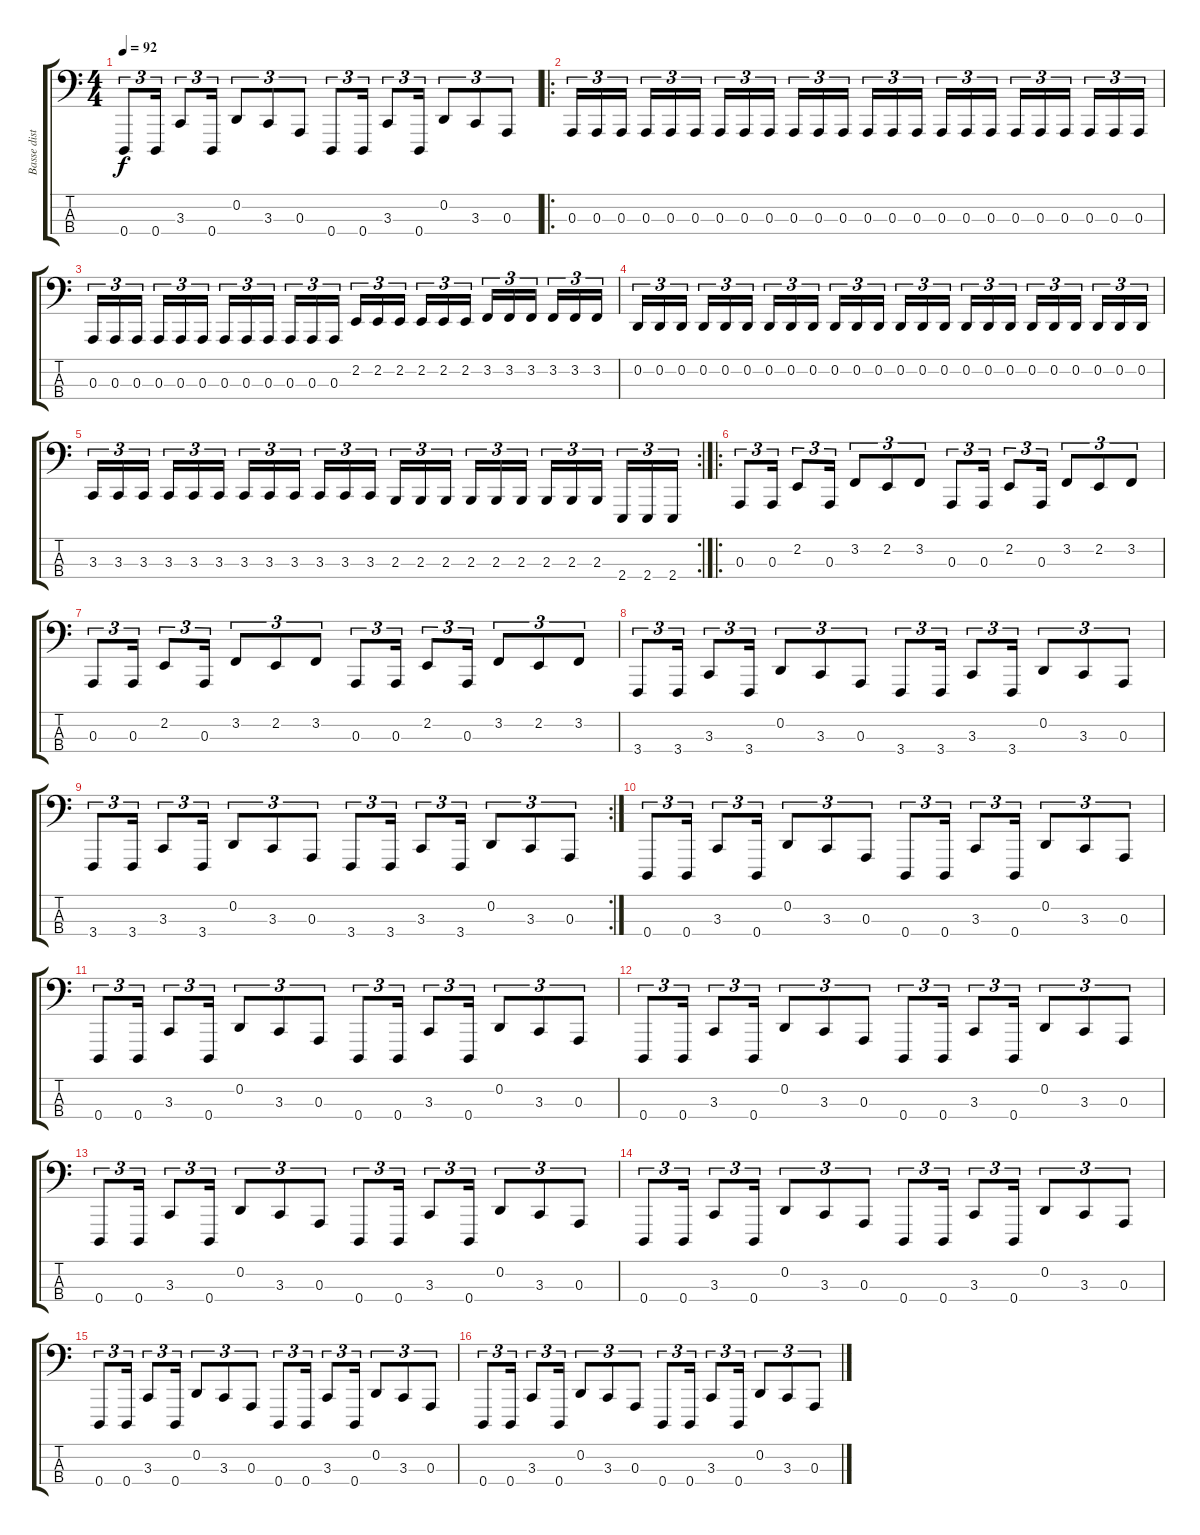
\track ("Basse disto" "Basse dist") {instrument lead8bassandlead}
\staff {score tabs}
\tuning (G2 D2 A1 D1) {hide}
\ts (4 4)
\tempo 92
\clef f4
\ks c
0.4.8{tu (3 2) dy f} 0.4.16{tu (3 2)} 3.3.8{tu (3 2)} 0.4.16{tu (3 2)} 0.2.8{tu (3 2)} 3.3.8{tu (3 2)} 0.3.8{tu (3 2)} 0.4.8{tu (3 2)} 0.4.16{tu (3 2)} 3.3.8{tu (3 2)} 0.4.16{tu (3 2)} 0.2.8{tu (3 2)} 3.3.8{tu (3 2)} 0.3.8{tu (3 2)} |
\ro
0.3.16{tu (3 2)} 0.3.16{tu (3 2)} 0.3.16{tu (3 2)} 0.3.16{tu (3 2)} 0.3.16{tu (3 2)} 0.3.16{tu (3 2)} 0.3.16{tu (3 2)} 0.3.16{tu (3 2)} 0.3.16{tu (3 2)} 0.3.16{tu (3 2)} 0.3.16{tu (3 2)} 0.3.16{tu (3 2)} 0.3.16{tu (3 2)} 0.3.16{tu (3 2)} 0.3.16{tu (3 2)} 0.3.16{tu (3 2)} 0.3.16{tu (3 2)} 0.3.16{tu (3 2)} 0.3.16{tu (3 2)} 0.3.16{tu (3 2)} 0.3.16{tu (3 2)} 0.3.16{tu (3 2)} 0.3.16{tu (3 2)} 0.3.16{tu (3 2)} |
0.3.16{tu (3 2)} 0.3.16{tu (3 2)} 0.3.16{tu (3 2)} 0.3.16{tu (3 2)} 0.3.16{tu (3 2)} 0.3.16{tu (3 2)} 0.3.16{tu (3 2)} 0.3.16{tu (3 2)} 0.3.16{tu (3 2)} 0.3.16{tu (3 2)} 0.3.16{tu (3 2)} 0.3.16{tu (3 2)} 2.2.16{tu (3 2)} 2.2.16{tu (3 2)} 2.2.16{tu (3 2)} 2.2.16{tu (3 2)} 2.2.16{tu (3 2)} 2.2.16{tu (3 2)} 3.2.16{tu (3 2)} 3.2.16{tu (3 2)} 3.2.16{tu (3 2)} 3.2.16{tu (3 2)} 3.2.16{tu (3 2)} 3.2.16{tu (3 2)} |
0.2.16{tu (3 2)} 0.2.16{tu (3 2)} 0.2.16{tu (3 2)} 0.2.16{tu (3 2)} 0.2.16{tu (3 2)} 0.2.16{tu (3 2)} 0.2.16{tu (3 2)} 0.2.16{tu (3 2)} 0.2.16{tu (3 2)} 0.2.16{tu (3 2)} 0.2.16{tu (3 2)} 0.2.16{tu (3 2)} 0.2.16{tu (3 2)} 0.2.16{tu (3 2)} 0.2.16{tu (3 2)} 0.2.16{tu (3 2)} 0.2.16{tu (3 2)} 0.2.16{tu (3 2)} 0.2.16{tu (3 2)} 0.2.16{tu (3 2)} 0.2.16{tu (3 2)} 0.2.16{tu (3 2)} 0.2.16{tu (3 2)} 0.2.16{tu (3 2)} |
\rc 2
3.3.16{tu (3 2)} 3.3.16{tu (3 2)} 3.3.16{tu (3 2)} 3.3.16{tu (3 2)} 3.3.16{tu (3 2)} 3.3.16{tu (3 2)} 3.3.16{tu (3 2)} 3.3.16{tu (3 2)} 3.3.16{tu (3 2)} 3.3.16{tu (3 2)} 3.3.16{tu (3 2)} 3.3.16{tu (3 2)} 2.3.16{tu (3 2)} 2.3.16{tu (3 2)} 2.3.16{tu (3 2)} 2.3.16{tu (3 2)} 2.3.16{tu (3 2)} 2.3.16{tu (3 2)} 2.3.16{tu (3 2)} 2.3.16{tu (3 2)} 2.3.16{tu (3 2)} 2.4.16{tu (3 2)} 2.4.16{tu (3 2)} 2.4.16{tu (3 2)} |
\ro
0.3.8{tu (3 2)} 0.3.16{tu (3 2)} 2.2.8{tu (3 2)} 0.3.16{tu (3 2)} 3.2.8{tu (3 2)} 2.2.8{tu (3 2)} 3.2.8{tu (3 2)} 0.3.8{tu (3 2)} 0.3.16{tu (3 2)} 2.2.8{tu (3 2)} 0.3.16{tu (3 2)} 3.2.8{tu (3 2)} 2.2.8{tu (3 2)} 3.2.8{tu (3 2)} |
0.3.8{tu (3 2)} 0.3.16{tu (3 2)} 2.2.8{tu (3 2)} 0.3.16{tu (3 2)} 3.2.8{tu (3 2)} 2.2.8{tu (3 2)} 3.2.8{tu (3 2)} 0.3.8{tu (3 2)} 0.3.16{tu (3 2)} 2.2.8{tu (3 2)} 0.3.16{tu (3 2)} 3.2.8{tu (3 2)} 2.2.8{tu (3 2)} 3.2.8{tu (3 2)} |
3.4.8{tu (3 2)} 3.4.16{tu (3 2)} 3.3.8{tu (3 2)} 3.4.16{tu (3 2)} 0.2.8{tu (3 2)} 3.3.8{tu (3 2)} 0.3.8{tu (3 2)} 3.4.8{tu (3 2)} 3.4.16{tu (3 2)} 3.3.8{tu (3 2)} 3.4.16{tu (3 2)} 0.2.8{tu (3 2)} 3.3.8{tu (3 2)} 0.3.8{tu (3 2)} |
\rc 2
3.4.8{tu (3 2)} 3.4.16{tu (3 2)} 3.3.8{tu (3 2)} 3.4.16{tu (3 2)} 0.2.8{tu (3 2)} 3.3.8{tu (3 2)} 0.3.8{tu (3 2)} 3.4.8{tu (3 2)} 3.4.16{tu (3 2)} 3.3.8{tu (3 2)} 3.4.16{tu (3 2)} 0.2.8{tu (3 2)} 3.3.8{tu (3 2)} 0.3.8{tu (3 2)} |
0.4.8{tu (3 2)} 0.4.16{tu (3 2)} 3.3.8{tu (3 2)} 0.4.16{tu (3 2)} 0.2.8{tu (3 2)} 3.3.8{tu (3 2)} 0.3.8{tu (3 2)} 0.4.8{tu (3 2)} 0.4.16{tu (3 2)} 3.3.8{tu (3 2)} 0.4.16{tu (3 2)} 0.2.8{tu (3 2)} 3.3.8{tu (3 2)} 0.3.8{tu (3 2)} |
0.4.8{tu (3 2)} 0.4.16{tu (3 2)} 3.3.8{tu (3 2)} 0.4.16{tu (3 2)} 0.2.8{tu (3 2)} 3.3.8{tu (3 2)} 0.3.8{tu (3 2)} 0.4.8{tu (3 2)} 0.4.16{tu (3 2)} 3.3.8{tu (3 2)} 0.4.16{tu (3 2)} 0.2.8{tu (3 2)} 3.3.8{tu (3 2)} 0.3.8{tu (3 2)} |
0.4.8{tu (3 2)} 0.4.16{tu (3 2)} 3.3.8{tu (3 2)} 0.4.16{tu (3 2)} 0.2.8{tu (3 2)} 3.3.8{tu (3 2)} 0.3.8{tu (3 2)} 0.4.8{tu (3 2)} 0.4.16{tu (3 2)} 3.3.8{tu (3 2)} 0.4.16{tu (3 2)} 0.2.8{tu (3 2)} 3.3.8{tu (3 2)} 0.3.8{tu (3 2)} |
0.4.8{tu (3 2)} 0.4.16{tu (3 2)} 3.3.8{tu (3 2)} 0.4.16{tu (3 2)} 0.2.8{tu (3 2)} 3.3.8{tu (3 2)} 0.3.8{tu (3 2)} 0.4.8{tu (3 2)} 0.4.16{tu (3 2)} 3.3.8{tu (3 2)} 0.4.16{tu (3 2)} 0.2.8{tu (3 2)} 3.3.8{tu (3 2)} 0.3.8{tu (3 2)} |
0.4.8{tu (3 2)} 0.4.16{tu (3 2)} 3.3.8{tu (3 2)} 0.4.16{tu (3 2)} 0.2.8{tu (3 2)} 3.3.8{tu (3 2)} 0.3.8{tu (3 2)} 0.4.8{tu (3 2)} 0.4.16{tu (3 2)} 3.3.8{tu (3 2)} 0.4.16{tu (3 2)} 0.2.8{tu (3 2)} 3.3.8{tu (3 2)} 0.3.8{tu (3 2)} |
0.4.8{tu (3 2)} 0.4.16{tu (3 2)} 3.3.8{tu (3 2)} 0.4.16{tu (3 2)} 0.2.8{tu (3 2)} 3.3.8{tu (3 2)} 0.3.8{tu (3 2)} 0.4.8{tu (3 2)} 0.4.16{tu (3 2)} 3.3.8{tu (3 2)} 0.4.16{tu (3 2)} 0.2.8{tu (3 2)} 3.3.8{tu (3 2)} 0.3.8{tu (3 2)} |
0.4.8{tu (3 2)} 0.4.16{tu (3 2)} 3.3.8{tu (3 2)} 0.4.16{tu (3 2)} 0.2.8{tu (3 2)} 3.3.8{tu (3 2)} 0.3.8{tu (3 2)} 0.4.8{tu (3 2)} 0.4.16{tu (3 2)} 3.3.8{tu (3 2)} 0.4.16{tu (3 2)} 0.2.8{tu (3 2)} 3.3.8{tu (3 2)} 0.3.8{tu (3 2)}
